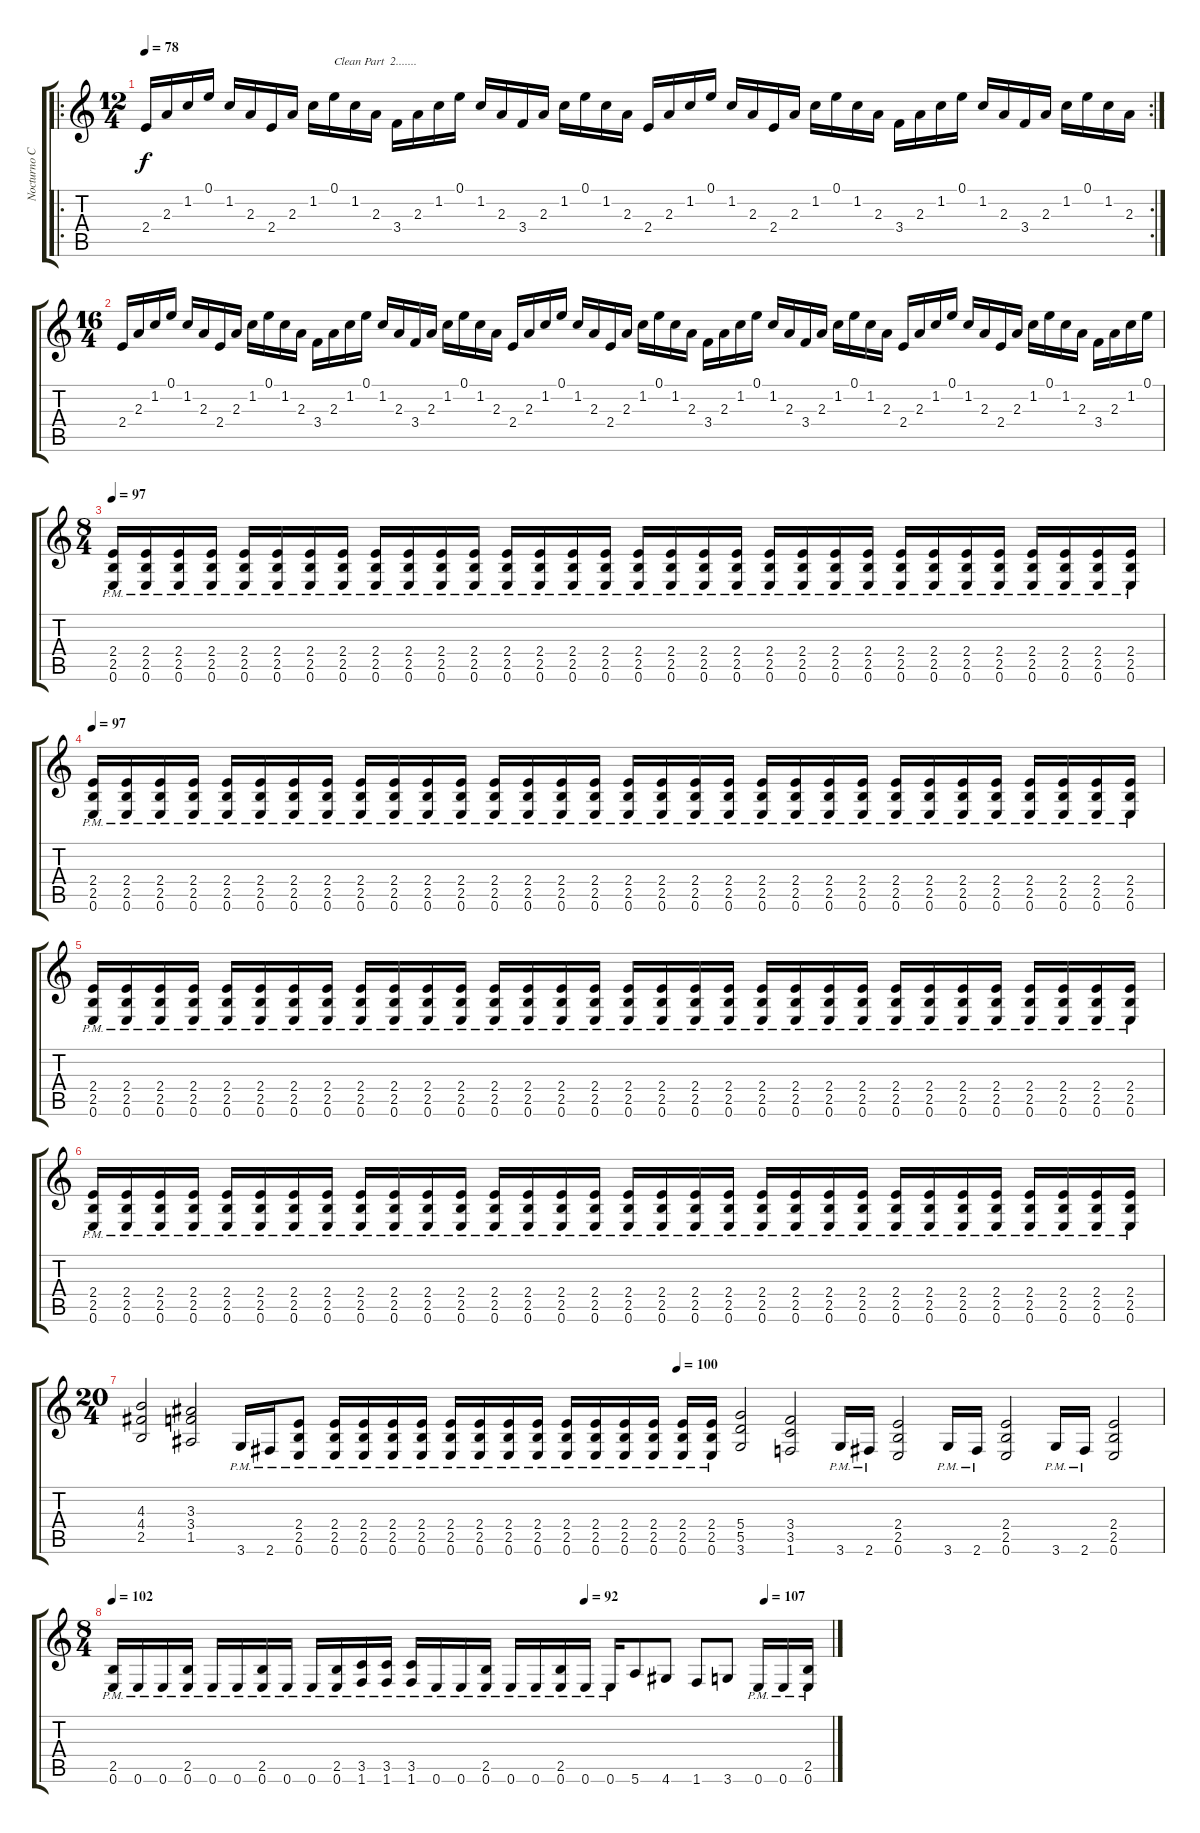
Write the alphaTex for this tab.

\track ("Nocturno Culto" "Nocturno C") {instrument distortionguitar}
\staff {score tabs}
\tuning (E4 B3 G3 D3 A2 E2) {hide}
\ro
\rc 2
\ts (12 4)
\tempo 78
\clef g2
\ks c
2.4.16{dy f instrument electricguitarclean} 2.3.16 1.2.16 0.1.16 1.2.16 2.3.16 2.4.16 2.3.16 1.2.16 0.1.16{txt "Clean Part  2......."} 1.2.16 2.3.16 3.4.16 2.3.16 1.2.16 0.1.16 1.2.16 2.3.16 3.4.16 2.3.16 1.2.16 0.1.16 1.2.16 2.3.16 2.4.16 2.3.16 1.2.16 0.1.16 1.2.16 2.3.16 2.4.16 2.3.16 1.2.16 0.1.16 1.2.16 2.3.16 3.4.16 2.3.16 1.2.16 0.1.16 1.2.16 2.3.16 3.4.16 2.3.16 1.2.16 0.1.16 1.2.16 2.3.16 |
\ts (16 4)
2.4.16 2.3.16 1.2.16 0.1.16 1.2.16 2.3.16 2.4.16 2.3.16 1.2.16 0.1.16 1.2.16 2.3.16 3.4.16 2.3.16 1.2.16 0.1.16 1.2.16 2.3.16 3.4.16 2.3.16 1.2.16 0.1.16 1.2.16 2.3.16 2.4.16 2.3.16 1.2.16 0.1.16 1.2.16 2.3.16 2.4.16 2.3.16 1.2.16 0.1.16 1.2.16 2.3.16 3.4.16 2.3.16 1.2.16 0.1.16 1.2.16 2.3.16 3.4.16 2.3.16 1.2.16 0.1.16 1.2.16 2.3.16 2.4.16 2.3.16 1.2.16 0.1.16 1.2.16 2.3.16 2.4.16 2.3.16 1.2.16 0.1.16 1.2.16 2.3.16 3.4.16 2.3.16 1.2.16 0.1.16 |
\ts (8 4)
\tempo 97
(2.4 2.5 0.6{pm}).16{instrument distortionguitar} (2.4 2.5 0.6{pm}).16 (2.4 2.5 0.6{pm}).16 (2.4 2.5 0.6{pm}).16 (2.4 2.5 0.6{pm}).16 (2.4 2.5 0.6{pm}).16 (2.4 2.5 0.6{pm}).16 (2.4 2.5 0.6{pm}).16 (2.4 2.5 0.6{pm}).16 (2.4 2.5 0.6{pm}).16 (2.4 2.5 0.6{pm}).16 (2.4 2.5 0.6{pm}).16 (2.4 2.5 0.6{pm}).16 (2.4 2.5 0.6{pm}).16 (2.4 2.5 0.6{pm}).16 (2.4 2.5 0.6{pm}).16 (2.4 2.5 0.6{pm}).16 (2.4 2.5 0.6{pm}).16 (2.4 2.5 0.6{pm}).16 (2.4 2.5 0.6{pm}).16 (2.4 2.5 0.6{pm}).16 (2.4 2.5 0.6{pm}).16 (2.4 2.5 0.6{pm}).16 (2.4 2.5 0.6{pm}).16 (2.4 2.5 0.6{pm}).16 (2.4 2.5 0.6{pm}).16 (2.4 2.5 0.6{pm}).16 (2.4 2.5 0.6{pm}).16 (2.4 2.5 0.6{pm}).16 (2.4 2.5 0.6{pm}).16 (2.4 2.5 0.6{pm}).16 (2.4 2.5 0.6{pm}).16 |
\tempo 97
(2.4 2.5 0.6{pm}).16 (2.4 2.5 0.6{pm}).16 (2.4 2.5 0.6{pm}).16 (2.4 2.5 0.6{pm}).16 (2.4 2.5 0.6{pm}).16 (2.4 2.5 0.6{pm}).16 (2.4 2.5 0.6{pm}).16 (2.4 2.5 0.6{pm}).16 (2.4 2.5 0.6{pm}).16 (2.4 2.5 0.6{pm}).16 (2.4 2.5 0.6{pm}).16 (2.4 2.5 0.6{pm}).16 (2.4 2.5 0.6{pm}).16 (2.4 2.5 0.6{pm}).16 (2.4 2.5 0.6{pm}).16 (2.4 2.5 0.6{pm}).16 (2.4 2.5 0.6{pm}).16 (2.4 2.5 0.6{pm}).16 (2.4 2.5 0.6{pm}).16 (2.4 2.5 0.6{pm}).16 (2.4 2.5 0.6{pm}).16 (2.4 2.5 0.6{pm}).16 (2.4 2.5 0.6{pm}).16 (2.4 2.5 0.6{pm}).16 (2.4 2.5 0.6{pm}).16 (2.4 2.5 0.6{pm}).16 (2.4 2.5 0.6{pm}).16 (2.4 2.5 0.6{pm}).16 (2.4 2.5 0.6{pm}).16 (2.4 2.5 0.6{pm}).16 (2.4 2.5 0.6{pm}).16 (2.4 2.5 0.6{pm}).16 |
(2.4 2.5 0.6{pm}).16 (2.4 2.5 0.6{pm}).16 (2.4 2.5 0.6{pm}).16 (2.4 2.5 0.6{pm}).16 (2.4 2.5 0.6{pm}).16 (2.4 2.5 0.6{pm}).16 (2.4 2.5 0.6{pm}).16 (2.4 2.5 0.6{pm}).16 (2.4 2.5 0.6{pm}).16 (2.4 2.5 0.6{pm}).16 (2.4 2.5 0.6{pm}).16 (2.4 2.5 0.6{pm}).16 (2.4 2.5 0.6{pm}).16 (2.4 2.5 0.6{pm}).16 (2.4 2.5 0.6{pm}).16 (2.4 2.5 0.6{pm}).16 (2.4 2.5 0.6{pm}).16 (2.4 2.5 0.6{pm}).16 (2.4 2.5 0.6{pm}).16 (2.4 2.5 0.6{pm}).16 (2.4 2.5 0.6{pm}).16 (2.4 2.5 0.6{pm}).16 (2.4 2.5 0.6{pm}).16 (2.4 2.5 0.6{pm}).16 (2.4 2.5 0.6{pm}).16 (2.4 2.5 0.6{pm}).16 (2.4 2.5 0.6{pm}).16 (2.4 2.5 0.6{pm}).16 (2.4 2.5 0.6{pm}).16 (2.4 2.5 0.6{pm}).16 (2.4 2.5 0.6{pm}).16 (2.4 2.5 0.6{pm}).16 |
(2.4 2.5 0.6{pm}).16 (2.4 2.5 0.6{pm}).16 (2.4 2.5 0.6{pm}).16 (2.4 2.5 0.6{pm}).16 (2.4 2.5 0.6{pm}).16 (2.4 2.5 0.6{pm}).16 (2.4 2.5 0.6{pm}).16 (2.4 2.5 0.6{pm}).16 (2.4 2.5 0.6{pm}).16 (2.4 2.5 0.6{pm}).16 (2.4 2.5 0.6{pm}).16 (2.4 2.5 0.6{pm}).16 (2.4 2.5 0.6{pm}).16 (2.4 2.5 0.6{pm}).16 (2.4 2.5 0.6{pm}).16 (2.4 2.5 0.6{pm}).16 (2.4 2.5 0.6{pm}).16 (2.4 2.5 0.6{pm}).16 (2.4 2.5 0.6{pm}).16 (2.4 2.5 0.6{pm}).16 (2.4 2.5 0.6{pm}).16 (2.4 2.5 0.6{pm}).16 (2.4 2.5 0.6{pm}).16 (2.4 2.5 0.6{pm}).16 (2.4 2.5 0.6{pm}).16 (2.4 2.5 0.6{pm}).16 (2.4 2.5 0.6{pm}).16 (2.4 2.5 0.6{pm}).16 (2.4 2.5 0.6{pm}).16 (2.4 2.5 0.6{pm}).16 (2.4 2.5 0.6{pm}).16 (2.4 2.5 0.6{pm}).16 |
\ts (20 4)
\tempo (100 0.525)
(4.3 4.4 2.5).2 (3.3 3.4 1.5).2 3.6{pm}.16 2.6{pm}.16 (2.4 2.5 0.6{pm}).8 (2.4 2.5 0.6{pm}).16 (2.4 2.5 0.6{pm}).16 (2.4 2.5 0.6{pm}).16 (2.4 2.5 0.6{pm}).16 (2.4 2.5 0.6{pm}).16 (2.4 2.5 0.6{pm}).16 (2.4 2.5 0.6{pm}).16 (2.4 2.5 0.6{pm}).16 (2.4 2.5 0.6{pm}).16 (2.4 2.5 0.6{pm}).16 (2.4 2.5 0.6{pm}).16 (2.4 2.5 0.6{pm}).16 (2.4 2.5 0.6{pm}).16 (2.4 2.5 0.6{pm}).16 (5.4 5.5 3.6).2 (3.4 3.5 1.6).2 3.6{pm}.16 2.6{pm}.16 (2.4 2.5 0.6).2 3.6{pm}.16 2.6{pm}.16 (2.4 2.5 0.6).2 3.6{pm}.16 2.6{pm}.16 (2.4 2.5 0.6).2 |
\ts (8 4)
\tempo 102
\tempo (92 0.65625)
\tempo (107 0.90625)
(2.5 0.6{pm}).16 0.6{pm}.16 0.6{pm}.16 (2.5 0.6{pm}).16 0.6{pm}.16 0.6{pm}.16 (2.5 0.6{pm}).16 0.6{pm}.16 0.6{pm}.16 (2.5 0.6{pm}).16 (3.5 1.6{pm}).16 (3.5 1.6{pm}).16 (3.5 1.6{pm}).16 0.6{pm}.16 0.6{pm}.16 (2.5 0.6{pm}).16 0.6{pm}.16 0.6{pm}.16 (2.5 0.6{pm}).16 0.6{pm}.16 0.6{pm}.16 5.6.8 4.6.8 1.6.8 3.6.8 0.6{pm}.16 0.6{pm}.16 (2.5 0.6{pm}).16
